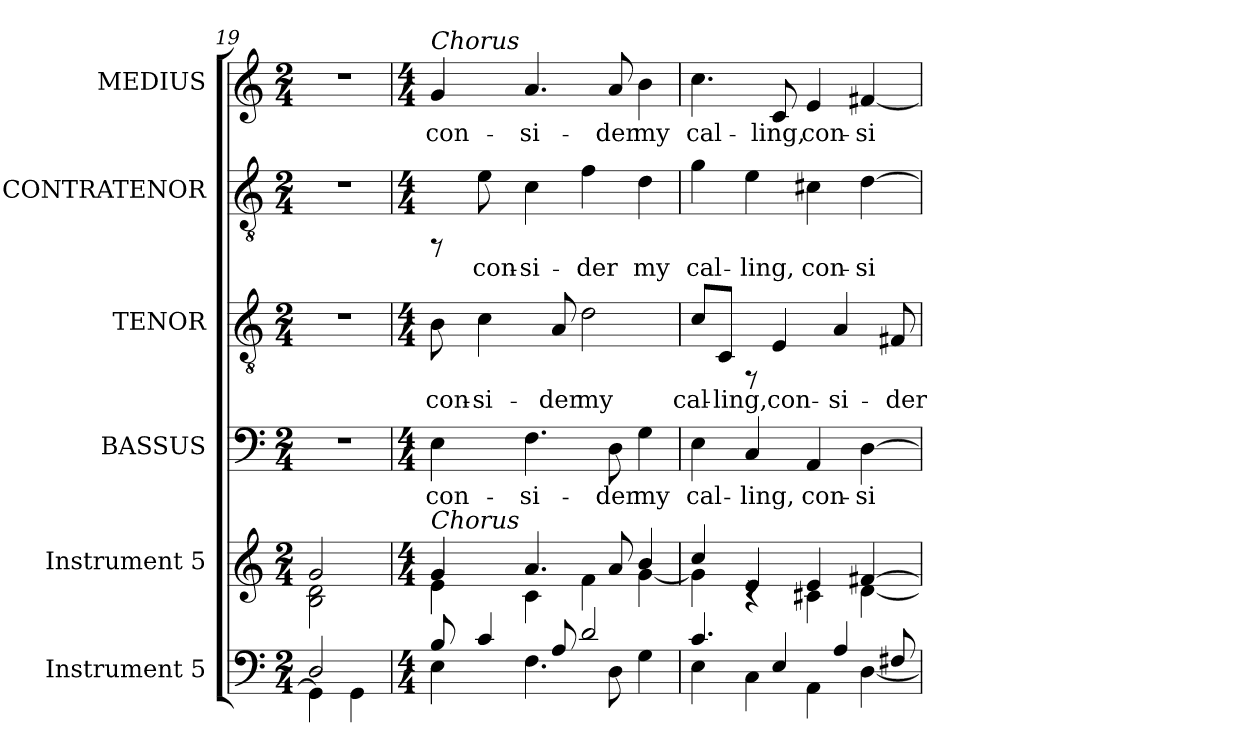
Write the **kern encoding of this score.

**kern	**kern	**kern	**text	**kern	**text	**kern	**text	**kern	**text
*part6	*part5	*part4	*part4	*part3	*part3	*part2	*part2	*part1	*part1
*staff6	*staff5	*staff4	*staff4	*staff3	*staff3	*staff2	*staff2	*staff1	*staff1
*I"Instrument 5	*I"Instrument 5	*I"BASSUS	*	*I"TENOR	*	*I"CONTRATENOR	*	*I"MEDIUS	*
*	*	*I'B	*	*	*	*	*	*I'S	*
!!LO:LB:g=z
*clefF4	*clefG2	*clefF4	*	*clefGv2	*	*clefGv2	*	*clefG2	*
*k[]	*k[]	*k[]	*	*k[]	*	*k[]	*	*k[]	*
*C:	*C:	*C:	*	*C:	*	*C:	*	*C:	*
*M2/4	*M2/4	*M2/4	*	*M2/4	*	*M2/4	*	*M2/4	*
=19	=19	=19	=19	=19	=19	=19	=19	=19	=19
*^	*^	*	*	*	*	*	*	*	*
2D/	4GG\]	2g/	2B\ 2d\	2r	.	2r	.	2r	.	2r	.
.	4GG\	.	.	.	.	.	.	.	.	.	.
=20	=20	=20	=20	=20	=20	=20	=20	=20	=20	=20	=20
*M4/4	*	*M4/4	*	*M4/4	*	*M4/4	*	*M4/4	*	*M4/4	*
!	!	!	!	!	!	!	!	!	!	!LO:TX:a:i:t=Chorus	!
!	!	!LO:TX:a:i:t=Chorus	!	!	!	!	!	!	!	!	!
!	!	!	!	!	!LO:LY:b	!	!LO:LY:b:cj	!	!	!	!LO:LY:b:cj
8B/	4E\	4g/	4e\	4E\	con-	8B\	con-	8rFF	.	4g/	con-
!	!	!	!	!	!	!	!LO:LY:b:cj	!	!LO:LY:b:cj	!	!
4c/	.	.	.	.	.	4c\	-si-	8e\	con-	.	.
!	!	!	!	!	!LO:LY:b	!	!	!	!LO:LY:b:cj	!	!LO:LY:b:cj
.	4.F\	4.a/	4c\	4.F\	-si-	.	.	4c\	-si-	4.a/	-si-
!	!	!	!	!	!	!	!LO:LY:b:cj	!	!	!	!
8A/	.	.	.	.	.	8A/	-der	.	.	.	.
!	!	!	!	!	!	!	!LO:LY:b:cj	!	!LO:LY:b:cj	!	!
2d/	.	.	4f\	.	.	2d\	my	4f\	-der	.	.
!	!	!	!	!	!LO:LY:b	!	!	!	!	!	!LO:LY:b:cj
.	8D\	8a/	.	8D\	-der	.	.	.	.	8a/	-der
!	!	!	!	!	!LO:LY:b	!	!	!	!LO:LY:b:cj	!	!LO:LY:b:cj
.	4G\	4b/	[<4g\	4G\	my	.	.	4d\	my	4b\	my
=21	=21	=21	=21	=21	=21	=21	=21	=21	=21	=21	=21
!	!	!	!	!	!LO:LY:b	!	!LO:LY:b:cj	!	!LO:LY:b:cj	!	!LO:LY:b:cj
4.c/	4E\	4cc/	4g\]	4E\	cal-	8c/L	cal-	4g\	cal-	4.cc\	cal-
!	!	!	!	!	!	!	!LO:LY:b:cj	!	!	!	!
.	.	.	.	.	.	8C/J	-ling,	.	.	.	.
!	!	!	!	!	!LO:LY:b	!	!	!	!LO:LY:b:cj	!	!
.	4C\	4e/	4rc	4C/	-ling,	8rFF	.	4e\	-ling,	.	.
!	!	!	!	!	!	!	!LO:LY:b:cj	!	!	!	!LO:LY:b:cj
4E/	.	.	.	.	.	4E/	con-	.	.	8c/	-ling,
!	!	!	!	!	!LO:LY:b	!	!	!	!LO:LY:b:cj	!	!LO:LY:b:cj
.	4AA\	4e/	4c#X\	4AA/	con-	.	.	4c#X\	con-	4e/	con-
!	!	!	!	!	!	!	!LO:LY:b:cj	!	!	!	!
4A/	.	.	.	.	.	4A/	-si-	.	.	.	.
!	!	!	!	!	!LO:LY:b	!	!	!	!LO:LY:b:cj	!	!LO:LY:b:cj
.	[<4D\	[>4f#X/	[<4d\	[>4D\	-si-	.	.	[>4d\	-si-	[<4f#X/	-si-
!	!	!	!	!	!	!	!LO:LY:b:cj	!	!	!	!
8F#X/	.	.	.	.	.	8F#X/	-der	.	.	.	.
*v	*v	*	*	*	*	*	*	*	*	*	*
*	*v	*v	*	*	*	*	*	*	*	*
=	=	=	=	=	=	=	=	=	=
*-	*-	*-	*-	*-	*-	*-	*-	*-	*-
